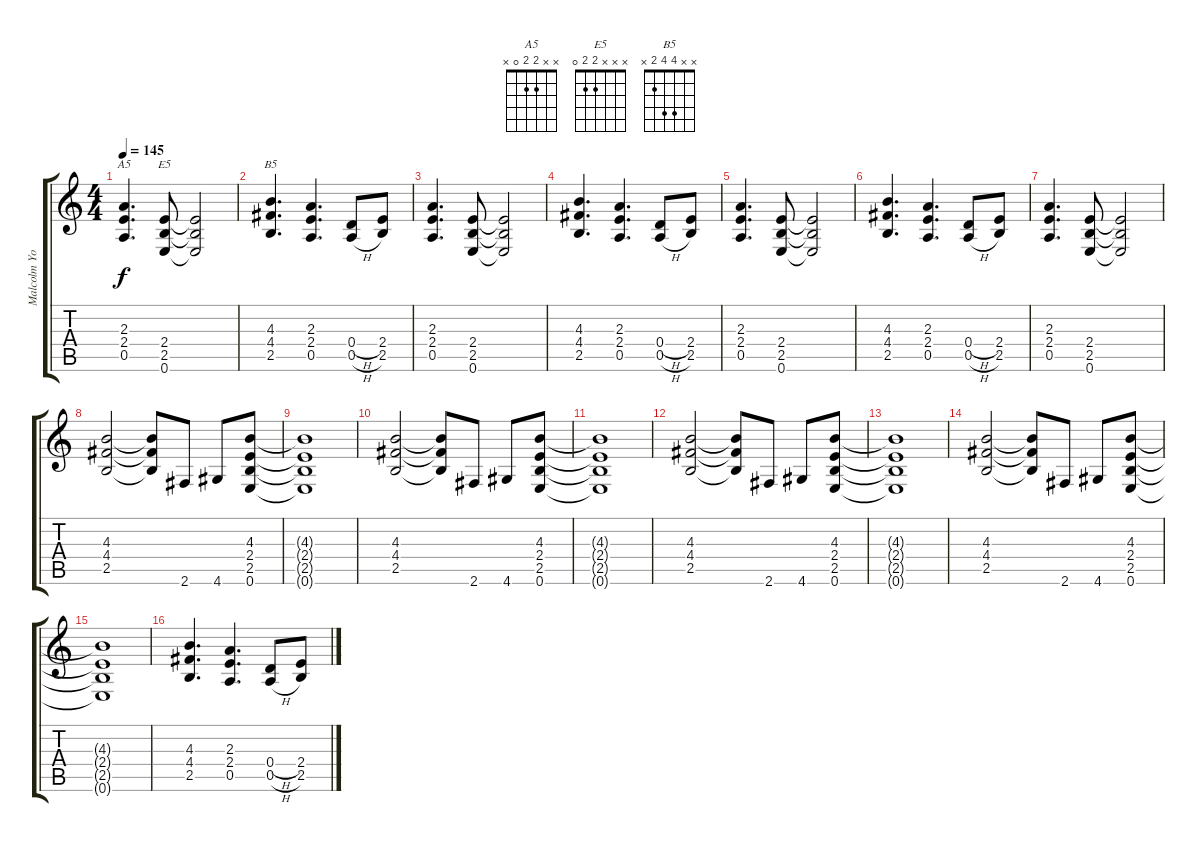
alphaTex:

\track ("Malcolm Young" "Malcolm Yo") {instrument distortionguitar}
\staff {score tabs}
\tuning (E4 B3 G3 D3 A2 E2) {hide}
\chord ("A5" x x 2 2 0 x)
\chord ("E5" x x x 2 2 0)
\chord ("B5" x x 4 4 2 x)
\ts (4 4)
\tempo 145
\clef g2
\ks c
(2.3 2.4 0.5).4{d ch "A5" dy f} (2.4 2.5 0.6).8{ch "E5"} (2.4{t} 2.5{t} 0.6{t}).2 |
(4.3 4.4 2.5).4{d ch "B5"} (2.3 2.4 0.5).4{d} (0.4{h} 0.5{h}).8 (2.4 2.5).8 |
(2.3 2.4 0.5).4{d} (2.4 2.5 0.6).8 (2.4{t} 2.5{t} 0.6{t}).2 |
(4.3 4.4 2.5).4{d} (2.3 2.4 0.5).4{d} (0.4{h} 0.5{h}).8 (2.4 2.5).8 |
(2.3 2.4 0.5).4{d} (2.4 2.5 0.6).8 (2.4{t} 2.5{t} 0.6{t}).2 |
(4.3 4.4 2.5).4{d} (2.3 2.4 0.5).4{d} (0.4{h} 0.5{h}).8 (2.4 2.5).8 |
(2.3 2.4 0.5).4{d} (2.4 2.5 0.6).8 (2.4{t} 2.5{t} 0.6{t}).2 |
(4.3 4.4 2.5).2 (4.3{t} 4.4{t} 2.5{t}).8 2.6.8 4.6.8 (4.3 2.4 2.5 0.6).8 |
(4.3{t} 2.4{t} 2.5{t} 0.6{t}).1 |
(4.3 4.4 2.5).2 (4.3{t} 4.4{t} 2.5{t}).8 2.6.8 4.6.8 (4.3 2.4 2.5 0.6).8 |
(4.3{t} 2.4{t} 2.5{t} 0.6{t}).1 |
(4.3 4.4 2.5).2 (4.3{t} 4.4{t} 2.5{t}).8 2.6.8 4.6.8 (4.3 2.4 2.5 0.6).8 |
(4.3{t} 2.4{t} 2.5{t} 0.6{t}).1 |
(4.3 4.4 2.5).2 (4.3{t} 4.4{t} 2.5{t}).8 2.6.8 4.6.8 (4.3 2.4 2.5 0.6).8 |
(4.3{t} 2.4{t} 2.5{t} 0.6{t}).1 |
(4.3 4.4 2.5).4{d} (2.3 2.4 0.5).4{d} (0.4{h} 0.5{h}).8 (2.4 2.5).8
